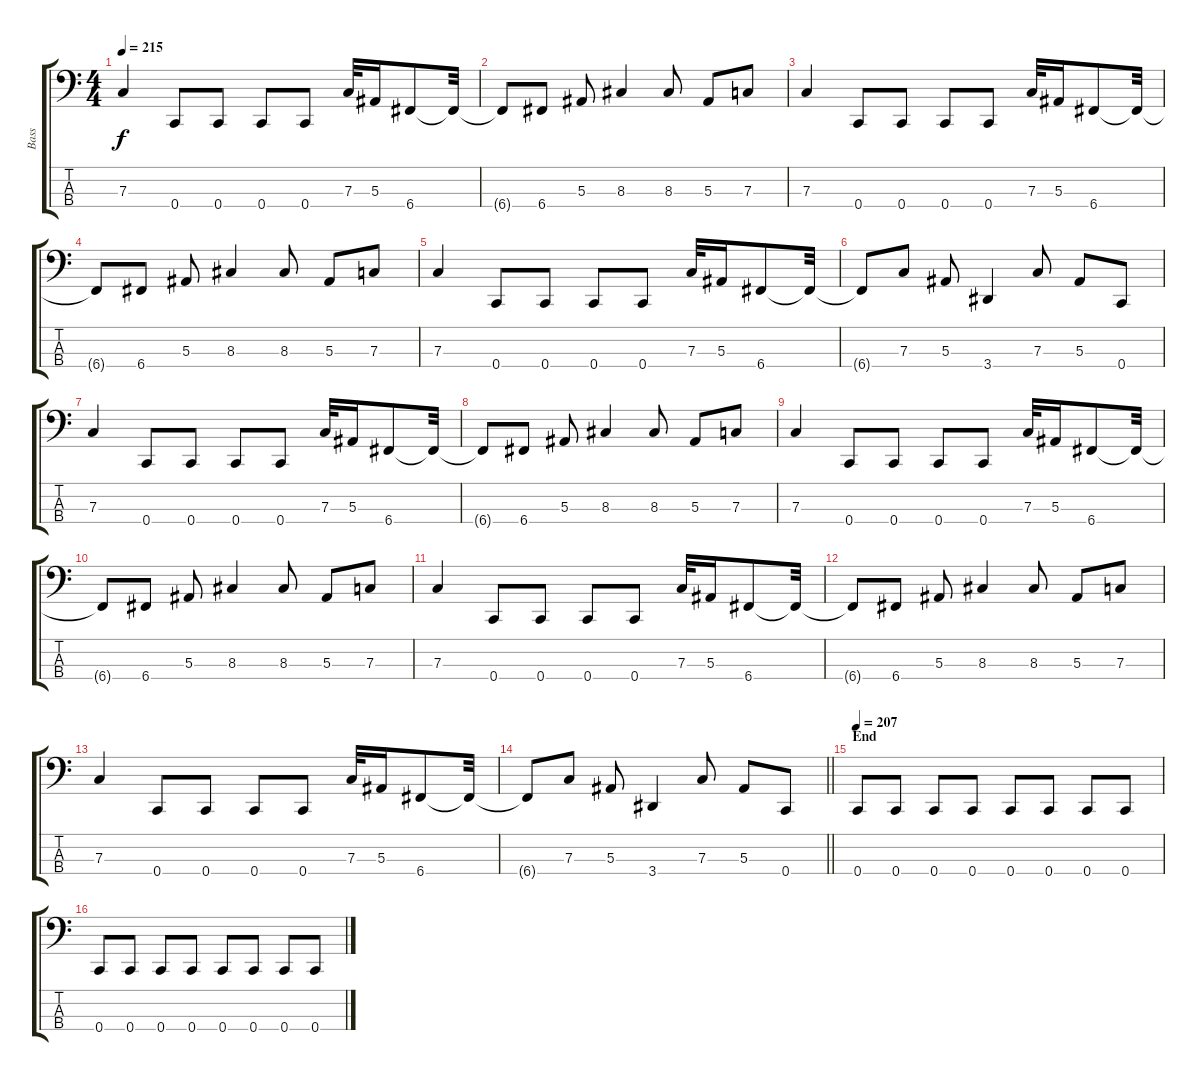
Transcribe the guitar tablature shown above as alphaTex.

\track ("Bass" "Bass") {instrument electricbassfinger}
\staff {score tabs}
\tuning (Eb2 Bb1 F1 C1) {hide}
\ts (4 4)
\tempo 215
\clef f4
\ks c
7.3.4{dy f} 0.4.8 0.4.8 0.4.8 0.4.8 7.3.32 5.3.16 6.4.8 6.4{t}.32 |
6.4{t}.8 6.4.8 5.3.8 8.3.4 8.3.8 5.3.8 7.3.8 |
7.3.4 0.4.8 0.4.8 0.4.8 0.4.8 7.3.32 5.3.16 6.4.8 6.4{t}.32 |
6.4{t}.8 6.4.8 5.3.8 8.3.4 8.3.8 5.3.8 7.3.8 |
7.3.4 0.4.8 0.4.8 0.4.8 0.4.8 7.3.32 5.3.16 6.4.8 6.4{t}.32 |
6.4{t}.8 7.3.8 5.3.8 3.4.4 7.3.8 5.3.8 0.4.8 |
7.3.4 0.4.8 0.4.8 0.4.8 0.4.8 7.3.32 5.3.16 6.4.8 6.4{t}.32 |
6.4{t}.8 6.4.8 5.3.8 8.3.4 8.3.8 5.3.8 7.3.8 |
7.3.4 0.4.8 0.4.8 0.4.8 0.4.8 7.3.32 5.3.16 6.4.8 6.4{t}.32 |
6.4{t}.8 6.4.8 5.3.8 8.3.4 8.3.8 5.3.8 7.3.8 |
7.3.4 0.4.8 0.4.8 0.4.8 0.4.8 7.3.32 5.3.16 6.4.8 6.4{t}.32 |
6.4{t}.8 6.4.8 5.3.8 8.3.4 8.3.8 5.3.8 7.3.8 |
7.3.4 0.4.8 0.4.8 0.4.8 0.4.8 7.3.32 5.3.16 6.4.8 6.4{t}.32 |
\barLineRight lightlight
6.4{t}.8 7.3.8 5.3.8 3.4.4 7.3.8 5.3.8 0.4.8 |
\section ("" "End")
\tempo 207
0.4.8 0.4.8 0.4.8 0.4.8 0.4.8 0.4.8 0.4.8 0.4.8 |
0.4.8 0.4.8 0.4.8 0.4.8 0.4.8 0.4.8 0.4.8 0.4.8
